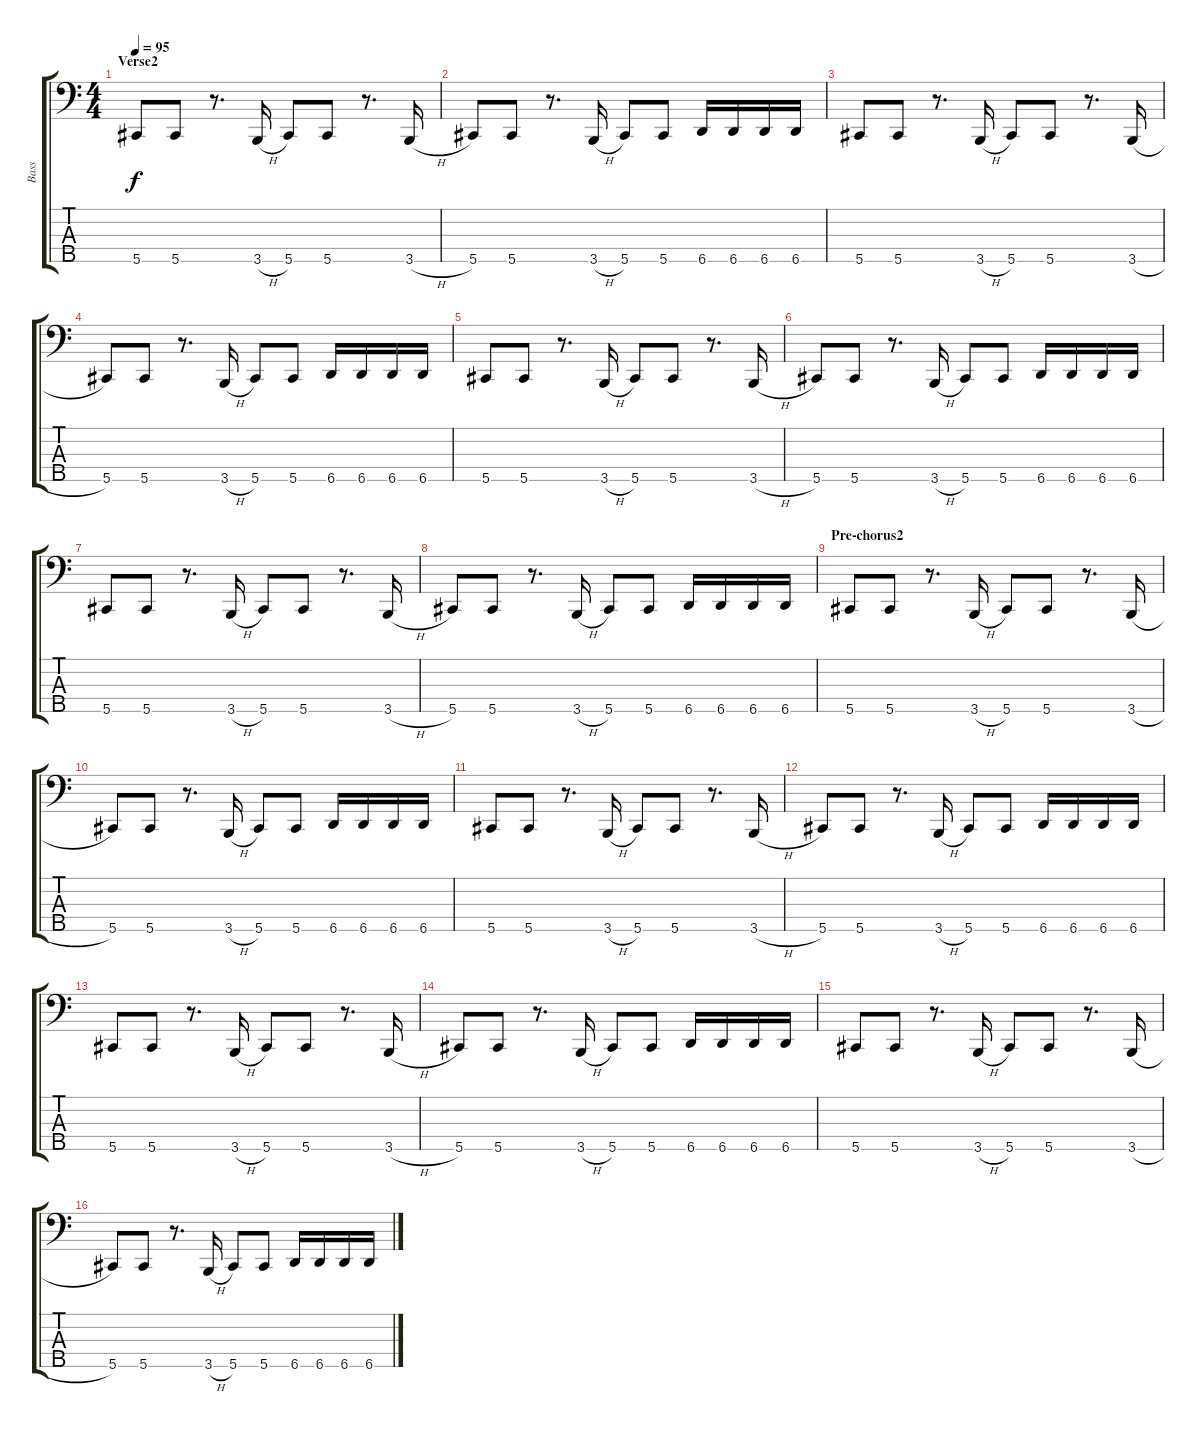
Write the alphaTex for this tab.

\track ("Bass" "Bass") {instrument electricbassfinger}
\staff {score tabs}
\tuning (E2 B1 Gb1 Db1 Ab0) {hide}
\ts (4 4)
\section ("" "Verse2")
\tempo 95
\clef f4
\ks c
5.5.8{dy f} 5.5.8 r.8{d} 3.5{h}.16 5.5.8 5.5.8 r.8{d} 3.5{h}.16 |
5.5.8 5.5.8 r.8{d} 3.5{h}.16 5.5.8 5.5.8 6.5.16 6.5.16 6.5.16 6.5.16 |
5.5.8 5.5.8 r.8{d} 3.5{h}.16 5.5.8 5.5.8 r.8{d} 3.5{h}.16 |
5.5.8 5.5.8 r.8{d} 3.5{h}.16 5.5.8 5.5.8 6.5.16 6.5.16 6.5.16 6.5.16 |
5.5.8 5.5.8 r.8{d} 3.5{h}.16 5.5.8 5.5.8 r.8{d} 3.5{h}.16 |
5.5.8 5.5.8 r.8{d} 3.5{h}.16 5.5.8 5.5.8 6.5.16 6.5.16 6.5.16 6.5.16 |
5.5.8 5.5.8 r.8{d} 3.5{h}.16 5.5.8 5.5.8 r.8{d} 3.5{h}.16 |
5.5.8 5.5.8 r.8{d} 3.5{h}.16 5.5.8 5.5.8 6.5.16 6.5.16 6.5.16 6.5.16 |
\section ("" "Pre-chorus2")
5.5.8 5.5.8 r.8{d} 3.5{h}.16 5.5.8 5.5.8 r.8{d} 3.5{h}.16 |
5.5.8 5.5.8 r.8{d} 3.5{h}.16 5.5.8 5.5.8 6.5.16 6.5.16 6.5.16 6.5.16 |
5.5.8 5.5.8 r.8{d} 3.5{h}.16 5.5.8 5.5.8 r.8{d} 3.5{h}.16 |
5.5.8 5.5.8 r.8{d} 3.5{h}.16 5.5.8 5.5.8 6.5.16 6.5.16 6.5.16 6.5.16 |
5.5.8 5.5.8 r.8{d} 3.5{h}.16 5.5.8 5.5.8 r.8{d} 3.5{h}.16 |
5.5.8 5.5.8 r.8{d} 3.5{h}.16 5.5.8 5.5.8 6.5.16 6.5.16 6.5.16 6.5.16 |
5.5.8 5.5.8 r.8{d} 3.5{h}.16 5.5.8 5.5.8 r.8{d} 3.5{h}.16 |
5.5.8 5.5.8 r.8{d} 3.5{h}.16 5.5.8 5.5.8 6.5.16 6.5.16 6.5.16 6.5.16
